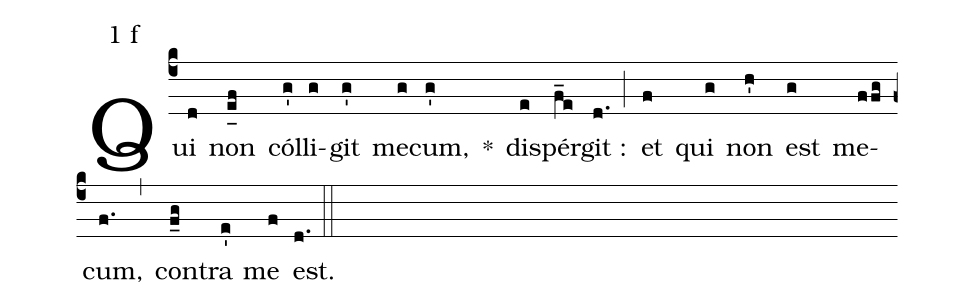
mode:1 f;
%%
(c4) Qui(d) non(e_[uh:l]f) cól(g')li(g)git(g') me(g)cum,(g') *() dis(e)pér(f_e)git :(d.) (;) et(f) qui(g) non(h') est(g) me(ffg)cum,(f.) (,) con(f_g)tra(e') me(f) est.(d.) (::)
